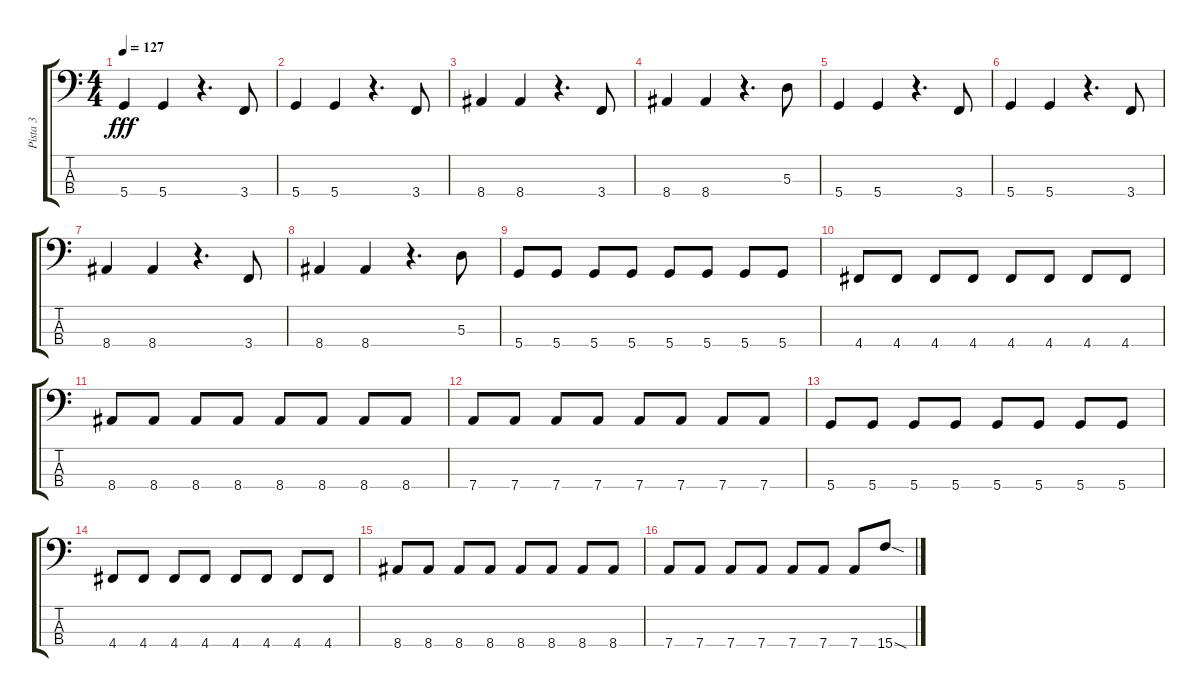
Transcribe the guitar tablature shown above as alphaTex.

\track ("Pista 3" "Pista 3") {instrument electricbasspick}
\staff {score tabs}
\tuning (G2 D2 A1 D1) {hide}
\ts (4 4)
\tempo 127
\clef f4
\ks c
5.4.4{dy fff} 5.4.4 r.4{d} 3.4.8 |
5.4.4 5.4.4 r.4{d} 3.4.8 |
8.4.4 8.4.4 r.4{d} 3.4.8 |
8.4.4 8.4.4 r.4{d} 5.3.8 |
5.4.4 5.4.4 r.4{d} 3.4.8 |
5.4.4 5.4.4 r.4{d} 3.4.8 |
8.4.4 8.4.4 r.4{d} 3.4.8 |
8.4.4 8.4.4 r.4{d} 5.3.8 |
5.4.8 5.4.8 5.4.8 5.4.8 5.4.8 5.4.8 5.4.8 5.4.8 |
4.4.8 4.4.8 4.4.8 4.4.8 4.4.8 4.4.8 4.4.8 4.4.8 |
8.4.8 8.4.8 8.4.8 8.4.8 8.4.8 8.4.8 8.4.8 8.4.8 |
7.4.8 7.4.8 7.4.8 7.4.8 7.4.8 7.4.8 7.4.8 7.4.8 |
5.4.8 5.4.8 5.4.8 5.4.8 5.4.8 5.4.8 5.4.8 5.4.8 |
4.4.8 4.4.8 4.4.8 4.4.8 4.4.8 4.4.8 4.4.8 4.4.8 |
8.4.8 8.4.8 8.4.8 8.4.8 8.4.8 8.4.8 8.4.8 8.4.8 |
7.4.8 7.4.8 7.4.8 7.4.8 7.4.8 7.4.8 7.4.8 15.4{sod}.8
